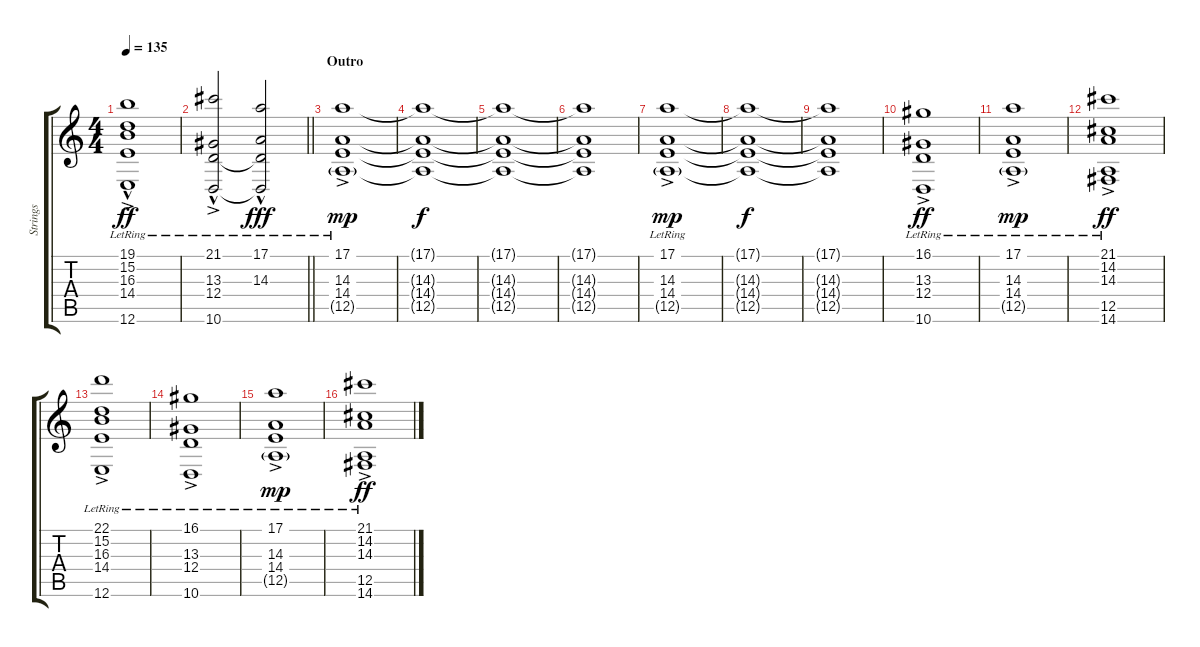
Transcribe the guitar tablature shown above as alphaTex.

\track ("Strings" "Strings") {instrument stringensemble1}
\staff {score tabs}
\tuning (E4 B3 G3 D3 A2 E2) {hide}
\ts (4 4)
\tempo 135
\clef g2
\ks c
(19.1{hac lr} 15.2{lr} 16.3{ac lr} 14.4{lr} 12.6{lr}).1{dy ff} |
\barLineRight lightlight
(21.1{hac lr} 13.3{ac lr} 12.4{lr} 10.6{lr}).2 (17.1{lr} 14.3{hac lr} 12.4{t} 10.6{t}).2{dy fff} |
\section ("" "Outro")
(17.1 14.3{ac lr} 14.4{lr} 12.5{g lr}).1{dy mp volume 5} |
(17.1{t} 14.3{t} 14.4{t} 12.5{t}).1{dy f} |
(17.1{t} 14.3{t} 14.4{t} 12.5{t}).1 |
(17.1{t} 14.3{t} 14.4{t} 12.5{t}).1 |
(17.1 14.3{ac lr} 14.4{lr} 12.5{g lr}).1{dy mp} |
(17.1{t} 14.3{t} 14.4{t} 12.5{t}).1{dy f} |
(17.1{t} 14.3{t} 14.4{t} 12.5{t}).1 |
(16.1 13.3{ac lr} 12.4{lr} 10.6{lr}).1{dy ff} |
(17.1 14.3{ac lr} 14.4{lr} 12.5{g lr}).1{dy mp} |
(21.1 14.2{lr} 14.3{ac lr} 12.5{lr} 14.6{lr}).1{dy ff} |
(22.1 15.2{lr} 16.3{ac lr} 14.4{lr} 12.6{lr}).1 |
(16.1 13.3{ac lr} 12.4{lr} 10.6{lr}).1 |
(17.1 14.3{ac lr} 14.4{lr} 12.5{g lr}).1{dy mp} |
(21.1 14.2{lr} 14.3{ac lr} 12.5{lr} 14.6{lr}).1{dy ff}
